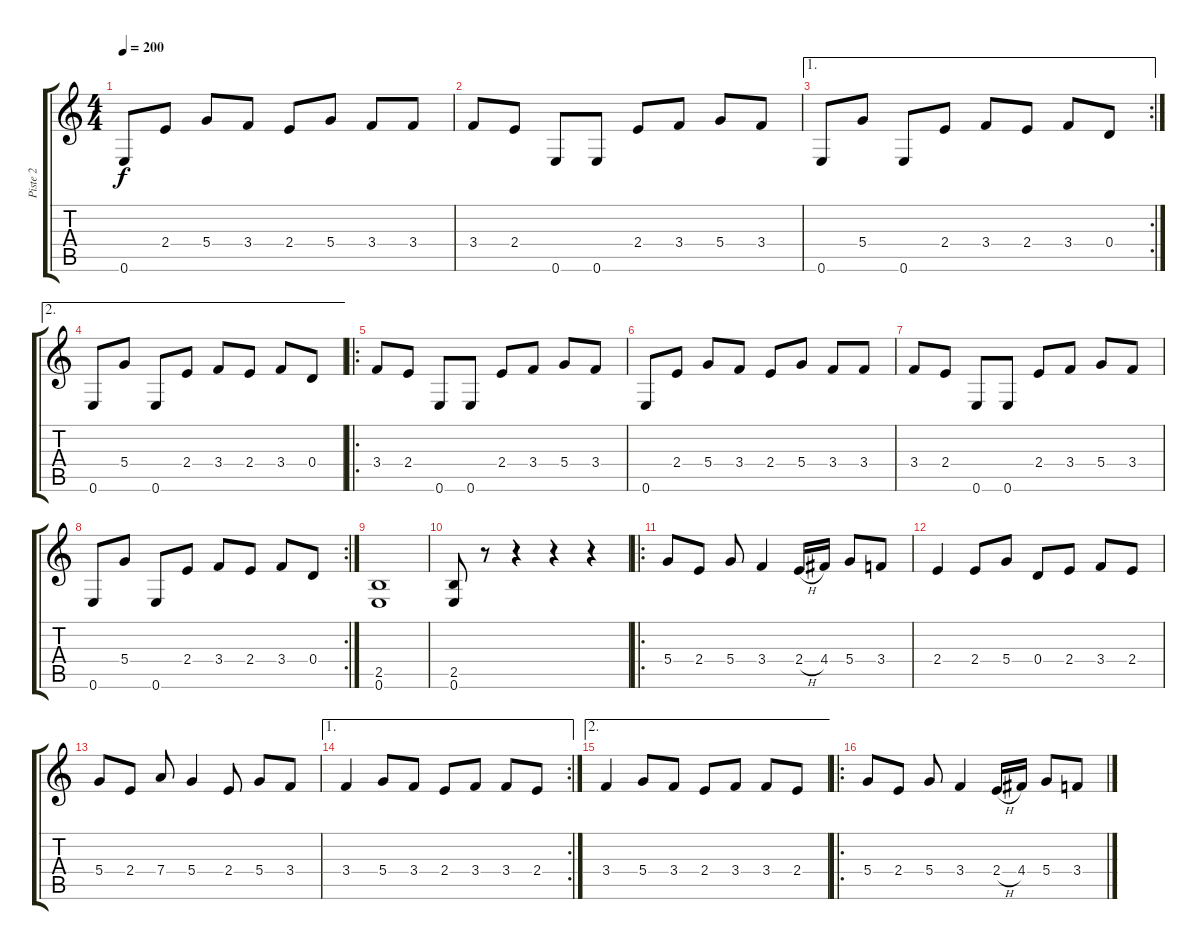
\track ("Piste 2" "Piste 2") {instrument distortionguitar}
\staff {score tabs}
\tuning (E4 B3 G3 D3 A2 E2) {hide}
\ts (4 4)
\tempo 200
\clef g2
\ks c
0.6.8{dy f} 2.4.8 5.4.8 3.4.8 2.4.8 5.4.8 3.4.8 3.4.8 |
3.4.8 2.4.8 0.6.8 0.6.8 2.4.8 3.4.8 5.4.8 3.4.8 |
\ae 1
\rc 2
0.6.8 5.4.8 0.6.8 2.4.8 3.4.8 2.4.8 3.4.8 0.4.8 |
\ae 2
0.6.8 5.4.8 0.6.8 2.4.8 3.4.8 2.4.8 3.4.8 0.4.8 |
\ro
3.4.8 2.4.8 0.6.8 0.6.8 2.4.8 3.4.8 5.4.8 3.4.8 |
0.6.8 2.4.8 5.4.8 3.4.8 2.4.8 5.4.8 3.4.8 3.4.8 |
3.4.8 2.4.8 0.6.8 0.6.8 2.4.8 3.4.8 5.4.8 3.4.8 |
\rc 2
0.6.8 5.4.8 0.6.8 2.4.8 3.4.8 2.4.8 3.4.8 0.4.8 |
(2.5 0.6).1 |
(2.5 0.6).8 r.8 r.4 r.4 r.4 |
\ro
5.4.8 2.4.8 5.4.8 3.4.4 2.4{h}.16 4.4.16 5.4.8 3.4.8 |
2.4.4 2.4.8 5.4.8 0.4.8 2.4.8 3.4.8 2.4.8 |
5.4.8 2.4.8 7.4.8 5.4.4 2.4.8 5.4.8 3.4.8 |
\ae 1
\rc 2
3.4.4 5.4.8 3.4.8 2.4.8 3.4.8 3.4.8 2.4.8 |
\ae 2
3.4.4 5.4.8 3.4.8 2.4.8 3.4.8 3.4.8 2.4.8 |
\ro
5.4.8 2.4.8 5.4.8 3.4.4 2.4{h}.16 4.4.16 5.4.8 3.4.8
